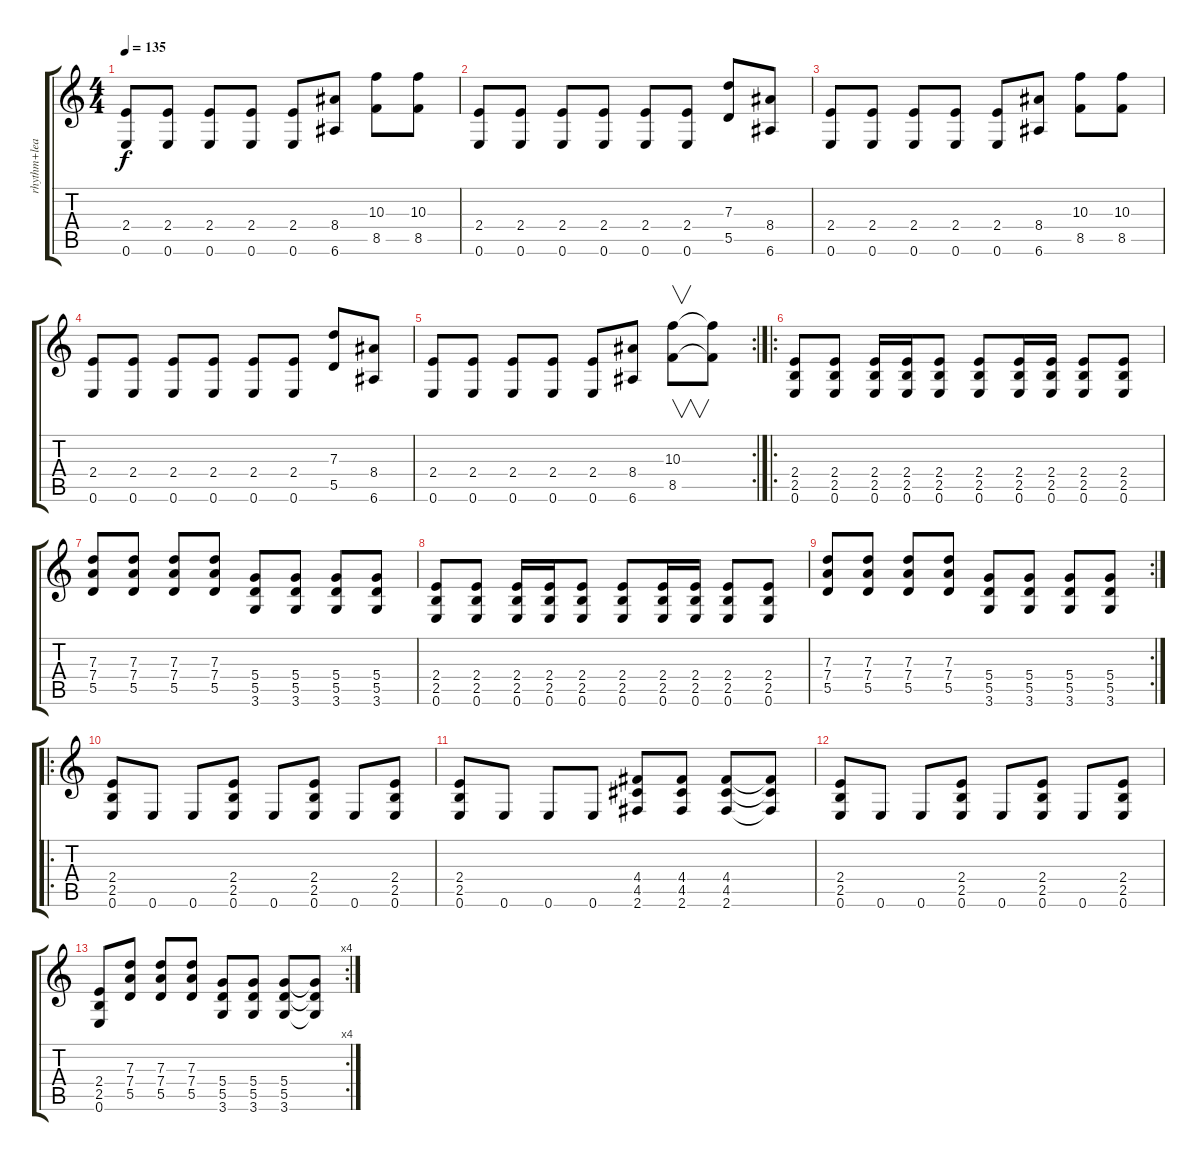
\track ("rhythm+lead" "rhythm+lea") {instrument overdrivenguitar}
\staff {score tabs}
\tuning (E4 B3 G3 D3 A2 E2) {hide}
\ts (4 4)
\tempo 135
\clef g2
\ks c
(2.4 0.6).8{dy f} (2.4 0.6).8 (2.4 0.6).8 (2.4 0.6).8 (2.4 0.6).8 (8.4 6.6).8 (10.3 8.5).8 (10.3 8.5).8 |
(2.4 0.6).8 (2.4 0.6).8 (2.4 0.6).8 (2.4 0.6).8 (2.4 0.6).8 (2.4 0.6).8 (7.3 5.5).8 (8.4 6.6).8 |
(2.4 0.6).8 (2.4 0.6).8 (2.4 0.6).8 (2.4 0.6).8 (2.4 0.6).8 (8.4 6.6).8 (10.3 8.5).8 (10.3 8.5).8 |
(2.4 0.6).8 (2.4 0.6).8 (2.4 0.6).8 (2.4 0.6).8 (2.4 0.6).8 (2.4 0.6).8 (7.3 5.5).8 (8.4 6.6).8 |
\rc 2
(2.4 0.6).8 (2.4 0.6).8 (2.4 0.6).8 (2.4 0.6).8 (2.4 0.6).8 (8.4 6.6).8 (10.3 8.5).8{v} (10.3{t} 8.5{t}).8 |
\ro
(2.4 2.5 0.6).8 (2.4 2.5 0.6).8 (2.4 2.5 0.6).16 (2.4 2.5 0.6).16 (2.4 2.5 0.6).8 (2.4 2.5 0.6).8 (2.4 2.5 0.6).16 (2.4 2.5 0.6).16 (2.4 2.5 0.6).8 (2.4 2.5 0.6).8 |
(7.3 7.4 5.5).8 (7.3 7.4 5.5).8 (7.3 7.4 5.5).8 (7.3 7.4 5.5).8 (5.4 5.5 3.6).8 (5.4 5.5 3.6).8 (5.4 5.5 3.6).8 (5.4 5.5 3.6).8 |
(2.4 2.5 0.6).8 (2.4 2.5 0.6).8 (2.4 2.5 0.6).16 (2.4 2.5 0.6).16 (2.4 2.5 0.6).8 (2.4 2.5 0.6).8 (2.4 2.5 0.6).16 (2.4 2.5 0.6).16 (2.4 2.5 0.6).8 (2.4 2.5 0.6).8 |
\rc 2
(7.3 7.4 5.5).8 (7.3 7.4 5.5).8 (7.3 7.4 5.5).8 (7.3 7.4 5.5).8 (5.4 5.5 3.6).8 (5.4 5.5 3.6).8 (5.4 5.5 3.6).8 (5.4 5.5 3.6).8 |
\ro
(2.4 2.5 0.6).8{volume 13 balance 8 instrument distortionguitar} 0.6.8 0.6.8 (2.4 2.5 0.6).8 0.6.8 (2.4 2.5 0.6).8 0.6.8 (2.4 2.5 0.6).8 |
(2.4 2.5 0.6).8 0.6.8 0.6.8 0.6.8 (4.4 4.5 2.6).8 (4.4 4.5 2.6).8 (4.4 4.5 2.6).8 (4.4{t} 4.5{t} 2.6{t}).8 |
(2.4 2.5 0.6).8 0.6.8 0.6.8 (2.4 2.5 0.6).8 0.6.8 (2.4 2.5 0.6).8 0.6.8 (2.4 2.5 0.6).8 |
\rc 4
(2.4 2.5 0.6).8 (7.3 7.4 5.5).8 (7.3 7.4 5.5).8 (7.3 7.4 5.5).8 (5.4 5.5 3.6).8 (5.4 5.5 3.6).8 (5.4 5.5 3.6).8 (5.4{t} 5.5{t} 3.6{t}).8
